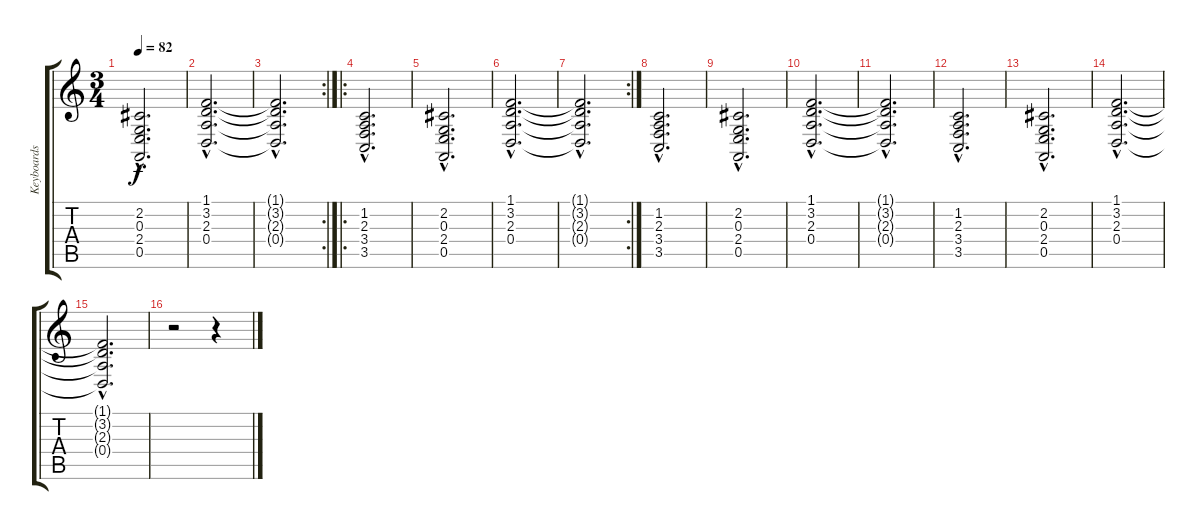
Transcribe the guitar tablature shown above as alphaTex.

\track ("Keyboards" "Keyboards") {instrument flute}
\staff {score tabs}
\tuning (E4 B3 G3 D3 A2 E2) {hide}
\ts (3 4)
\tempo 82
\clef g2
\ks c
(2.2{hac} 0.3{hac} 2.4{hac} 0.5{hac}).2{d dy f} |
(1.1{hac} 3.2{hac} 2.3{hac} 0.4{hac}).2{d} |
\rc 2
(1.1{hac t} 3.2{hac t} 2.3{hac t} 0.4{hac t}).2{d} |
\ro
(1.2{hac} 2.3{hac} 3.4{hac} 3.5{hac}).2{d volume 6 instrument stringensemble1} |
(2.2{hac} 0.3{hac} 2.4{hac} 0.5{hac}).2{d} |
(1.1{hac} 3.2{hac} 2.3{hac} 0.4{hac}).2{d} |
\rc 2
(1.1{hac t} 3.2{hac t} 2.3{hac t} 0.4{hac t}).2{d} |
(1.2{hac} 2.3{hac} 3.4{hac} 3.5{hac}).2{d volume 0 instrument stringensemble1} |
(2.2{hac} 0.3{hac} 2.4{hac} 0.5{hac}).2{d} |
(1.1{hac} 3.2{hac} 2.3{hac} 0.4{hac}).2{d} |
(1.1{hac t} 3.2{hac t} 2.3{hac t} 0.4{hac t}).2{d} |
(1.2{hac} 2.3{hac} 3.4{hac} 3.5{hac}).2{d} |
(2.2{hac} 0.3{hac} 2.4{hac} 0.5{hac}).2{d} |
(1.1{hac} 3.2{hac} 2.3{hac} 0.4{hac}).2{d} |
(1.1{hac t} 3.2{hac t} 2.3{hac t} 0.4{hac t}).2{d} |
r.2 r.4
